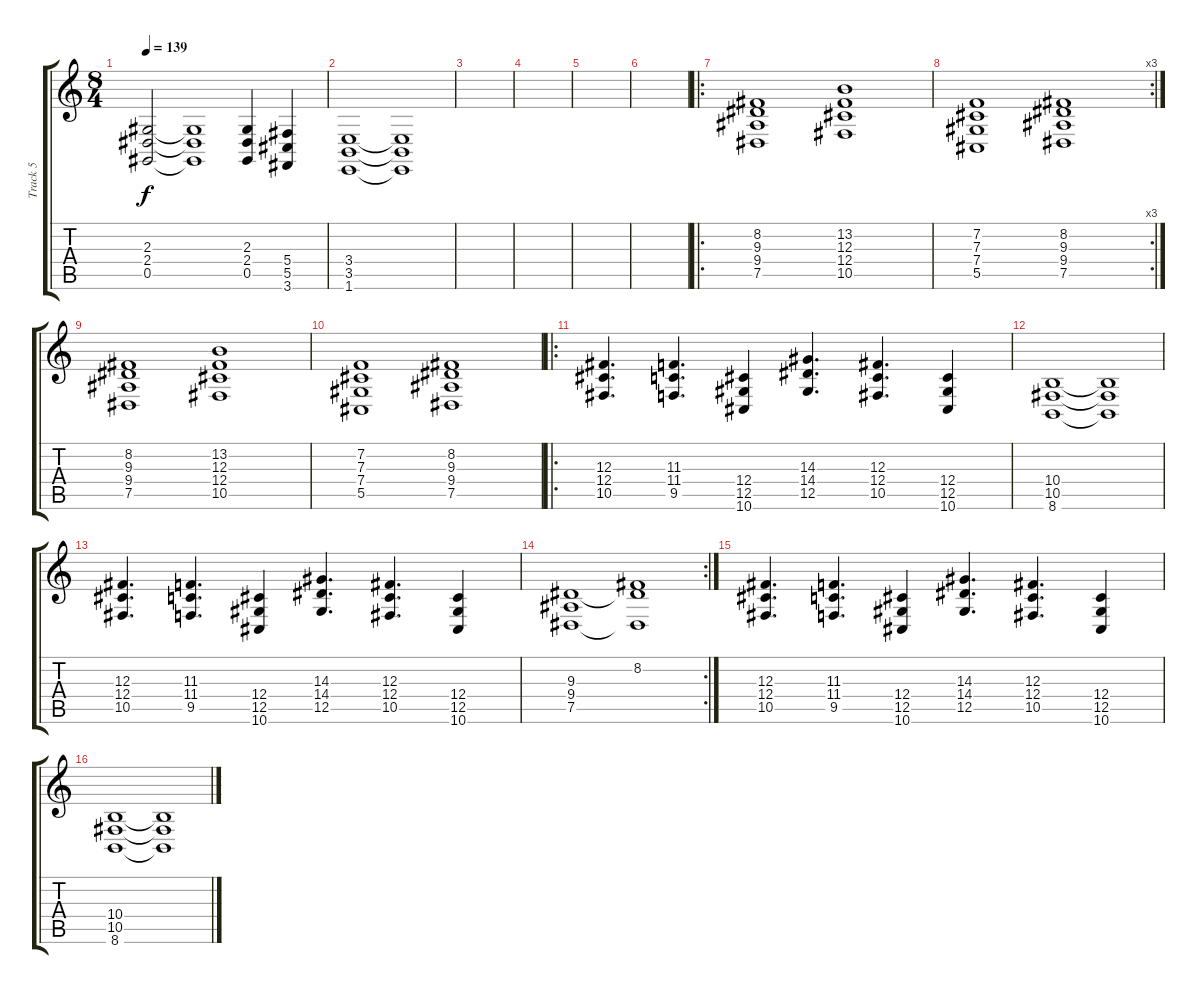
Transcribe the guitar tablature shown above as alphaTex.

\track ("Track 5" "Track 5") {instrument stringensemble2}
\staff {score tabs}
\tuning (Eb4 Bb3 Gb3 Db3 Ab2 Eb2) {hide}
\ts (8 4)
\tempo 139
\clef g2
\ks c
(2.3 2.4 0.5).2{dy f} (2.3{t} 2.4{t} 0.5{t}).1 (2.3 2.4 0.5).4 (5.4 5.5 3.6).4 |
(3.4 3.5 1.6).1 (3.4{t} 3.5{t} 1.6{t}).1 |
|
|
|
|
\ro
(8.2 9.3 9.4 7.5).1 (13.2 12.3 12.4 10.5).1 |
\rc 3
(7.2 7.3 7.4 5.5).1 (8.2 9.3 9.4 7.5).1 |
(8.2 9.3 9.4 7.5).1 (13.2 12.3 12.4 10.5).1 |
(7.2 7.3 7.4 5.5).1 (8.2 9.3 9.4 7.5).1 |
\ro
(12.3 12.4 10.5).4{d} (11.3 11.4 9.5).4{d} (12.4 12.5 10.6).4 (14.3 14.4 12.5).4{d} (12.3 12.4 10.5).4{d} (12.4 12.5 10.6).4 |
(10.4 10.5 8.6).1 (10.4{t} 10.5{t} 8.6{t}).1 |
(12.3 12.4 10.5).4{d} (11.3 11.4 9.5).4{d} (12.4 12.5 10.6).4 (14.3 14.4 12.5).4{d} (12.3 12.4 10.5).4{d} (12.4 12.5 10.6).4 |
\rc 2
(9.3 9.4 7.5).1 (8.2 9.3{t} 7.5{t}).1 |
(12.3 12.4 10.5).4{d} (11.3 11.4 9.5).4{d} (12.4 12.5 10.6).4 (14.3 14.4 12.5).4{d} (12.3 12.4 10.5).4{d} (12.4 12.5 10.6).4 |
(10.4 10.5 8.6).1 (10.4{t} 10.5{t} 8.6{t}).1
